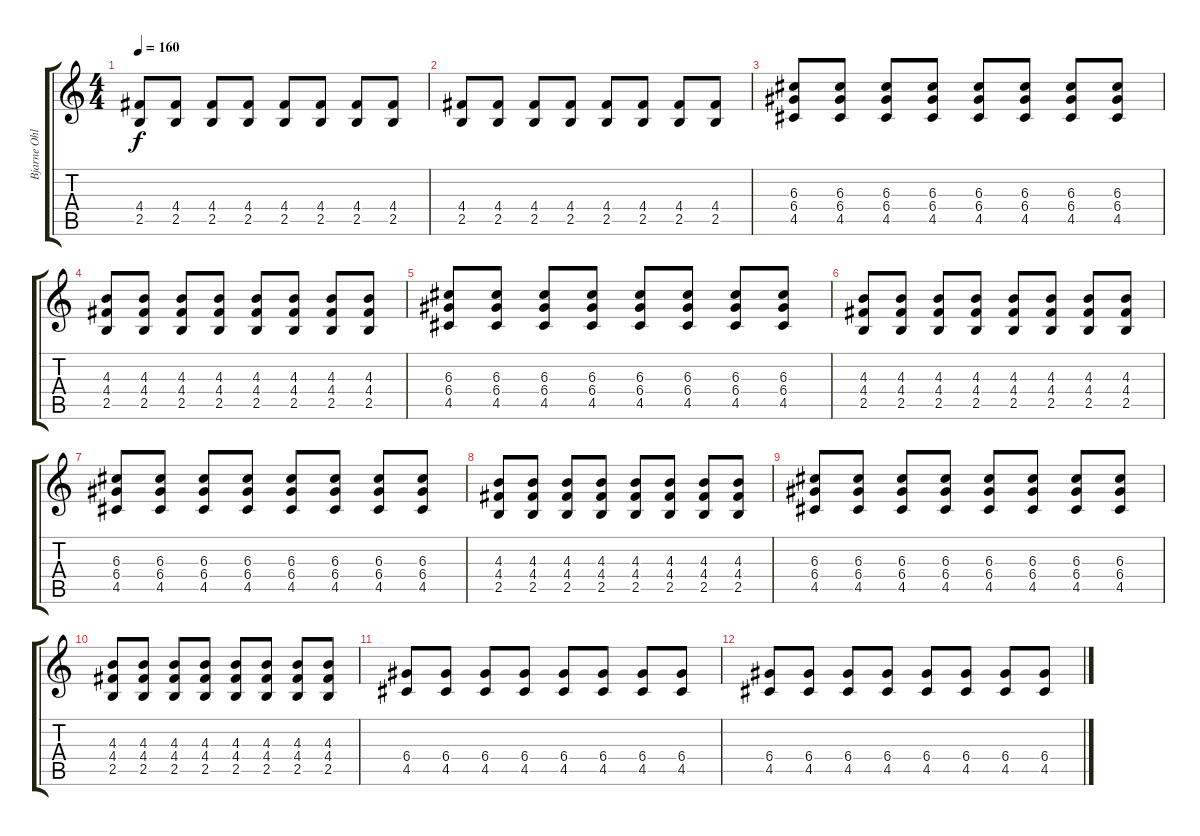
\track ("Bjarne Ohline" "Bjarne Ohl") {instrument overdrivenguitar}
\staff {score tabs}
\tuning (E4 B3 G3 D3 A2 E2) {hide}
\ts (4 4)
\tempo 160
\clef g2
\ks c
(4.4 2.5).8{dy f} (4.4 2.5).8 (4.4 2.5).8 (4.4 2.5).8 (4.4 2.5).8 (4.4 2.5).8 (4.4 2.5).8 (4.4 2.5).8 |
(4.4 2.5).8 (4.4 2.5).8 (4.4 2.5).8 (4.4 2.5).8 (4.4 2.5).8 (4.4 2.5).8 (4.4 2.5).8 (4.4 2.5).8 |
(6.3 6.4 4.5).8 (6.3 6.4 4.5).8 (6.3 6.4 4.5).8 (6.3 6.4 4.5).8 (6.3 6.4 4.5).8 (6.3 6.4 4.5).8 (6.3 6.4 4.5).8 (6.3 6.4 4.5).8 |
(4.3 4.4 2.5).8 (4.3 4.4 2.5).8 (4.3 4.4 2.5).8 (4.3 4.4 2.5).8 (4.3 4.4 2.5).8 (4.3 4.4 2.5).8 (4.3 4.4 2.5).8 (4.3 4.4 2.5).8 |
(6.3 6.4 4.5).8 (6.3 6.4 4.5).8 (6.3 6.4 4.5).8 (6.3 6.4 4.5).8 (6.3 6.4 4.5).8 (6.3 6.4 4.5).8 (6.3 6.4 4.5).8 (6.3 6.4 4.5).8 |
(4.3 4.4 2.5).8 (4.3 4.4 2.5).8 (4.3 4.4 2.5).8 (4.3 4.4 2.5).8 (4.3 4.4 2.5).8 (4.3 4.4 2.5).8 (4.3 4.4 2.5).8 (4.3 4.4 2.5).8 |
(6.3 6.4 4.5).8 (6.3 6.4 4.5).8 (6.3 6.4 4.5).8 (6.3 6.4 4.5).8 (6.3 6.4 4.5).8 (6.3 6.4 4.5).8 (6.3 6.4 4.5).8 (6.3 6.4 4.5).8 |
(4.3 4.4 2.5).8 (4.3 4.4 2.5).8 (4.3 4.4 2.5).8 (4.3 4.4 2.5).8 (4.3 4.4 2.5).8 (4.3 4.4 2.5).8 (4.3 4.4 2.5).8 (4.3 4.4 2.5).8 |
(6.3 6.4 4.5).8 (6.3 6.4 4.5).8 (6.3 6.4 4.5).8 (6.3 6.4 4.5).8 (6.3 6.4 4.5).8 (6.3 6.4 4.5).8 (6.3 6.4 4.5).8 (6.3 6.4 4.5).8 |
(4.3 4.4 2.5).8 (4.3 4.4 2.5).8 (4.3 4.4 2.5).8 (4.3 4.4 2.5).8 (4.3 4.4 2.5).8 (4.3 4.4 2.5).8 (4.3 4.4 2.5).8 (4.3 4.4 2.5).8 |
(6.4 4.5).8 (6.4 4.5).8 (6.4 4.5).8 (6.4 4.5).8 (6.4 4.5).8 (6.4 4.5).8 (6.4 4.5).8 (6.4 4.5).8 |
(6.4 4.5).8 (6.4 4.5).8 (6.4 4.5).8 (6.4 4.5).8 (6.4 4.5).8 (6.4 4.5).8 (6.4 4.5).8 (6.4 4.5).8
